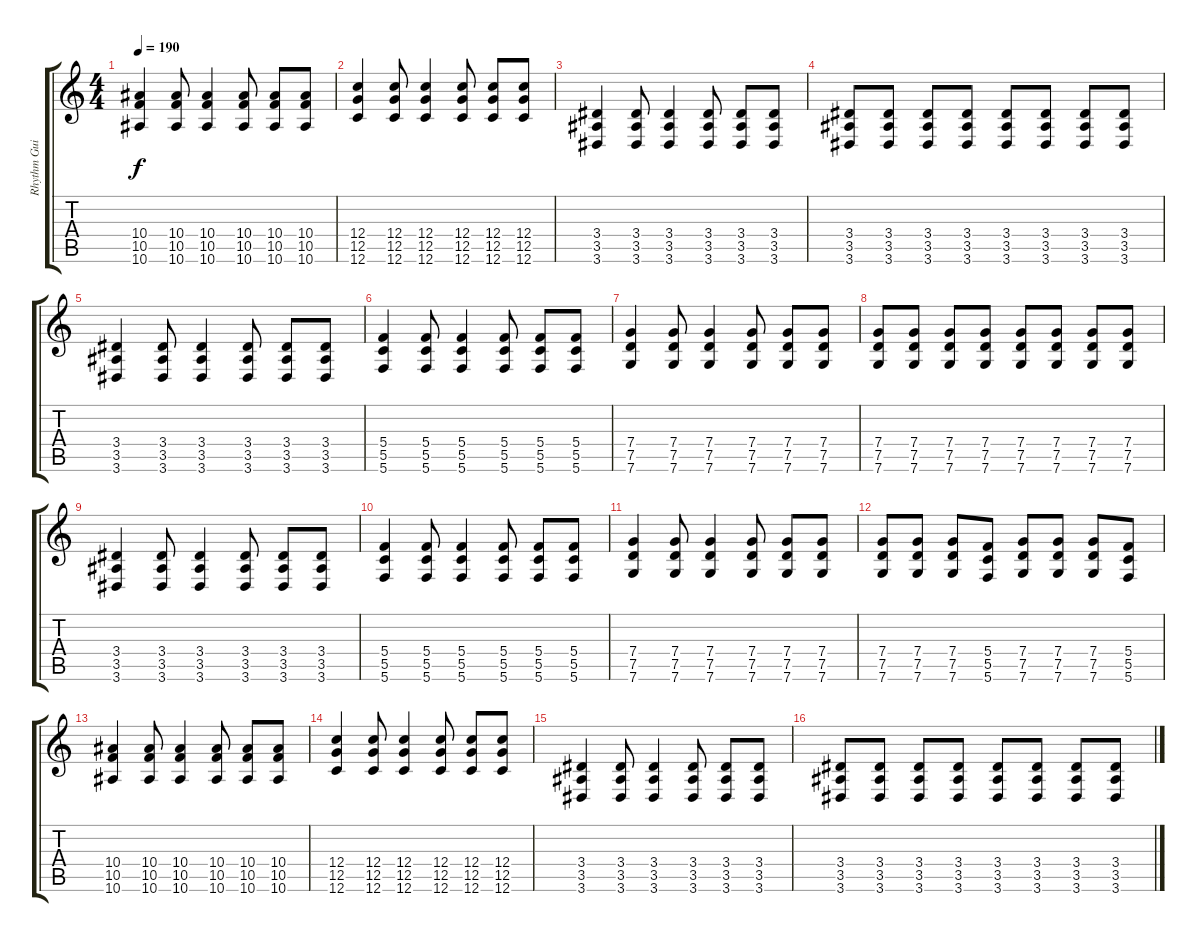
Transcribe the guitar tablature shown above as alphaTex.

\track ("Rhythm Guitar" "Rhythm Gui") {instrument distortionguitar}
\staff {score tabs}
\tuning (D4 A3 F3 C3 G2 C2) {hide}
\ts (4 4)
\tempo 190
\clef g2
\ks c
(10.4 10.5 10.6).4{dy f} (10.4 10.5 10.6).8 (10.4 10.5 10.6).4 (10.4 10.5 10.6).8 (10.4 10.5 10.6).8 (10.4 10.5 10.6).8 |
(12.4 12.5 12.6).4 (12.4 12.5 12.6).8 (12.4 12.5 12.6).4 (12.4 12.5 12.6).8 (12.4 12.5 12.6).8 (12.4 12.5 12.6).8 |
(3.4 3.5 3.6).4 (3.4 3.5 3.6).8 (3.4 3.5 3.6).4 (3.4 3.5 3.6).8 (3.4 3.5 3.6).8 (3.4 3.5 3.6).8 |
(3.4 3.5 3.6).8 (3.4 3.5 3.6).8 (3.4 3.5 3.6).8 (3.4 3.5 3.6).8 (3.4 3.5 3.6).8 (3.4 3.5 3.6).8 (3.4 3.5 3.6).8 (3.4 3.5 3.6).8 |
(3.4 3.5 3.6).4 (3.4 3.5 3.6).8 (3.4 3.5 3.6).4 (3.4 3.5 3.6).8 (3.4 3.5 3.6).8 (3.4 3.5 3.6).8 |
(5.4 5.5 5.6).4 (5.4 5.5 5.6).8 (5.4 5.5 5.6).4 (5.4 5.5 5.6).8 (5.4 5.5 5.6).8 (5.4 5.5 5.6).8 |
(7.4 7.5 7.6).4 (7.4 7.5 7.6).8 (7.4 7.5 7.6).4 (7.4 7.5 7.6).8 (7.4 7.5 7.6).8 (7.4 7.5 7.6).8 |
(7.4 7.5 7.6).8 (7.4 7.5 7.6).8 (7.4 7.5 7.6).8 (7.4 7.5 7.6).8 (7.4 7.5 7.6).8 (7.4 7.5 7.6).8 (7.4 7.5 7.6).8 (7.4 7.5 7.6).8 |
(3.4 3.5 3.6).4 (3.4 3.5 3.6).8 (3.4 3.5 3.6).4 (3.4 3.5 3.6).8 (3.4 3.5 3.6).8 (3.4 3.5 3.6).8 |
(5.4 5.5 5.6).4 (5.4 5.5 5.6).8 (5.4 5.5 5.6).4 (5.4 5.5 5.6).8 (5.4 5.5 5.6).8 (5.4 5.5 5.6).8 |
(7.4 7.5 7.6).4 (7.4 7.5 7.6).8 (7.4 7.5 7.6).4 (7.4 7.5 7.6).8 (7.4 7.5 7.6).8 (7.4 7.5 7.6).8 |
(7.4 7.5 7.6).8 (7.4 7.5 7.6).8 (7.4 7.5 7.6).8 (5.4 5.5 5.6).8 (7.4 7.5 7.6).8 (7.4 7.5 7.6).8 (7.4 7.5 7.6).8 (5.4 5.5 5.6).8 |
(10.4 10.5 10.6).4 (10.4 10.5 10.6).8 (10.4 10.5 10.6).4 (10.4 10.5 10.6).8 (10.4 10.5 10.6).8 (10.4 10.5 10.6).8 |
(12.4 12.5 12.6).4 (12.4 12.5 12.6).8 (12.4 12.5 12.6).4 (12.4 12.5 12.6).8 (12.4 12.5 12.6).8 (12.4 12.5 12.6).8 |
(3.4 3.5 3.6).4 (3.4 3.5 3.6).8 (3.4 3.5 3.6).4 (3.4 3.5 3.6).8 (3.4 3.5 3.6).8 (3.4 3.5 3.6).8 |
(3.4 3.5 3.6).8 (3.4 3.5 3.6).8 (3.4 3.5 3.6).8 (3.4 3.5 3.6).8 (3.4 3.5 3.6).8 (3.4 3.5 3.6).8 (3.4 3.5 3.6).8 (3.4 3.5 3.6).8
